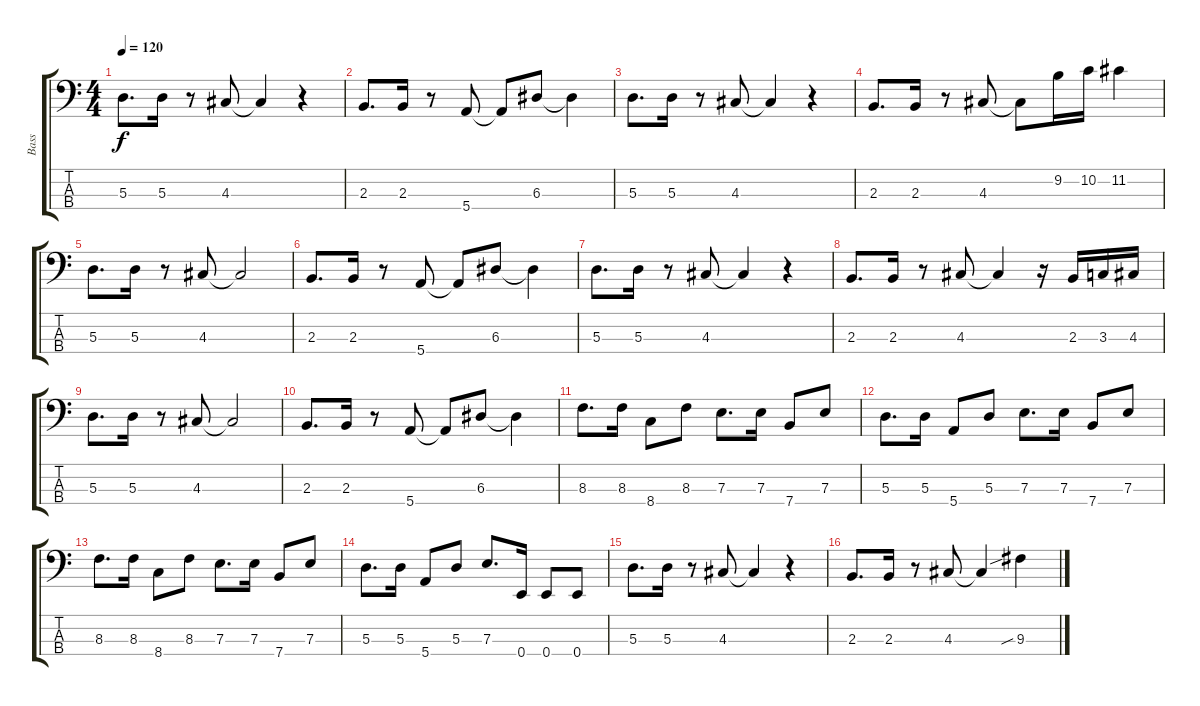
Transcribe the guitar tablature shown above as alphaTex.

\track ("Bass" "Bass") {instrument electricbassfinger}
\staff {score tabs}
\tuning (G2 D2 A1 E1) {hide}
\ts (4 4)
\tempo 120
\clef f4
\ks c
5.3.8{d dy f} 5.3.16 r.8 4.3.8 4.3{t}.4 r.4 |
2.3.8{d} 2.3.16 r.8 5.4.8 5.4{t}.8 6.3.8 6.3{t}.4 |
5.3.8{d} 5.3.16 r.8 4.3.8 4.3{t}.4 r.4 |
2.3.8{d} 2.3.16 r.8 4.3.8 4.3{t}.8 9.2.16 10.2.16 11.2.4 |
5.3.8{d} 5.3.16 r.8 4.3.8 4.3{t}.2 |
2.3.8{d} 2.3.16 r.8 5.4.8 5.4{t}.8 6.3.8 6.3{t}.4 |
5.3.8{d} 5.3.16 r.8 4.3.8 4.3{t}.4 r.4 |
2.3.8{d} 2.3.16 r.8 4.3.8 4.3{t}.4 r.16 2.3.16 3.3.16 4.3.16 |
5.3.8{d} 5.3.16 r.8 4.3.8 4.3{t}.2 |
2.3.8{d} 2.3.16 r.8 5.4.8 5.4{t}.8 6.3.8 6.3{t}.4 |
8.3.8{d} 8.3.16 8.4.8 8.3.8 7.3.8{d} 7.3.16 7.4.8 7.3.8 |
5.3.8{d} 5.3.16 5.4.8 5.3.8 7.3.8{d} 7.3.16 7.4.8 7.3.8 |
8.3.8{d} 8.3.16 8.4.8 8.3.8 7.3.8{d} 7.3.16 7.4.8 7.3.8 |
5.3.8{d} 5.3.16 5.4.8 5.3.8 7.3.8{d} 0.4.16 0.4.8 0.4.8 |
5.3.8{d} 5.3.16 r.8 4.3.8 4.3{t}.4 r.4 |
2.3.8{d} 2.3.16 r.8 4.3.8 4.3{t}.4 9.3{sib}.4
